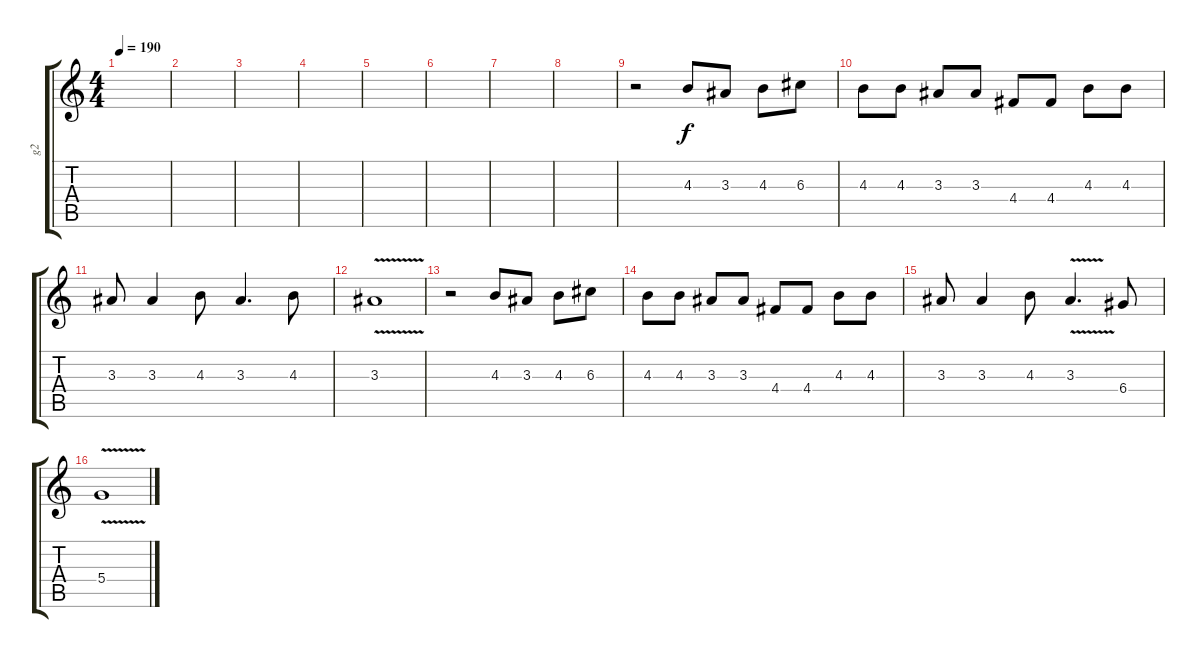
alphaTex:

\track ("g2" "g2") {instrument overdrivenguitar}
\staff {score tabs}
\tuning (E4 B3 G3 D3 A2 Eb2) {hide}
\ts (4 4)
\tempo 190
\clef g2
\ks c
|
|
|
|
|
|
|
|
r.2 4.3.8 3.3.8 4.3.8 6.3.8 |
4.3.8 4.3.8 3.3.8 3.3.8 4.4.8 4.4.8 4.3.8 4.3.8 |
3.3.8 3.3.4 4.3.8 3.3.4{d} 4.3.8 |
3.3{v}.1 |
r.2 4.3.8 3.3.8 4.3.8 6.3.8 |
4.3.8 4.3.8 3.3.8 3.3.8 4.4.8 4.4.8 4.3.8 4.3.8 |
3.3.8 3.3.4 4.3.8 3.3{v}.4{d} 6.4.8 |
5.4{v}.1
